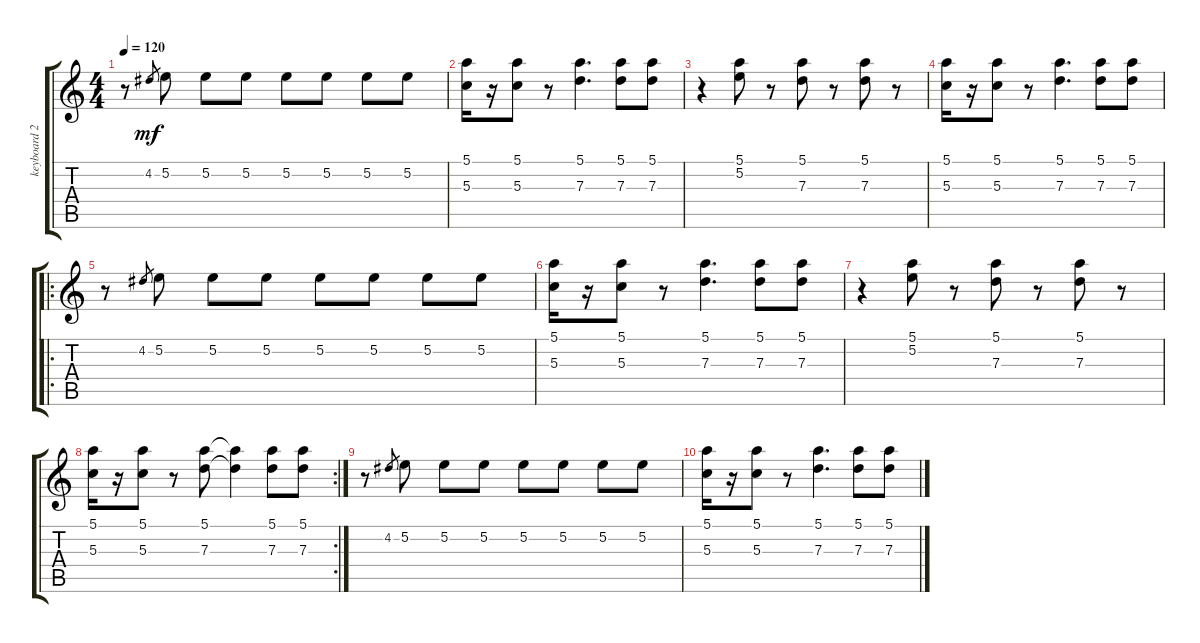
\track ("keyboard 2" "keyboard 2") {instrument lead2sawtooth}
\staff {score tabs}
\tuning (E5 B4 G4 D4 A3 E3) {hide}
\ts (4 4)
\tempo 120
\clef g2
\ks c
r.8{dy mf} 4.2.8{gr} 5.2.8 5.2.8 5.2.8 5.2.8 5.2.8 5.2.8 5.2.8 |
(5.1 5.3).16 r.16 (5.1 5.3).8 r.8 (5.1 7.3).4{d} (5.1 7.3).8 (5.1 7.3).8 |
r.4 (5.1 5.2).8 r.8 (5.1 7.3).8 r.8 (5.1 7.3).8 r.8 |
(5.1 5.3).16 r.16 (5.1 5.3).8 r.8 (5.1 7.3).4{d} (5.1 7.3).8 (5.1 7.3).8 |
\ro
r.8 4.2.8{gr} 5.2.8 5.2.8 5.2.8 5.2.8 5.2.8 5.2.8 5.2.8 |
(5.1 5.3).16 r.16 (5.1 5.3).8 r.8 (5.1 7.3).4{d} (5.1 7.3).8 (5.1 7.3).8 |
r.4 (5.1 5.2).8 r.8 (5.1 7.3).8 r.8 (5.1 7.3).8 r.8 |
\rc 2
(5.1 5.3).16 r.16 (5.1 5.3).8 r.8 (5.1 7.3).8 (5.1{t} 7.3{t}).4 (5.1 7.3).8 (5.1 7.3).8 |
r.8 4.2.8{gr} 5.2.8 5.2.8 5.2.8 5.2.8 5.2.8 5.2.8 5.2.8 |
(5.1 5.3).16 r.16 (5.1 5.3).8 r.8 (5.1 7.3).4{d} (5.1 7.3).8 (5.1 7.3).8
